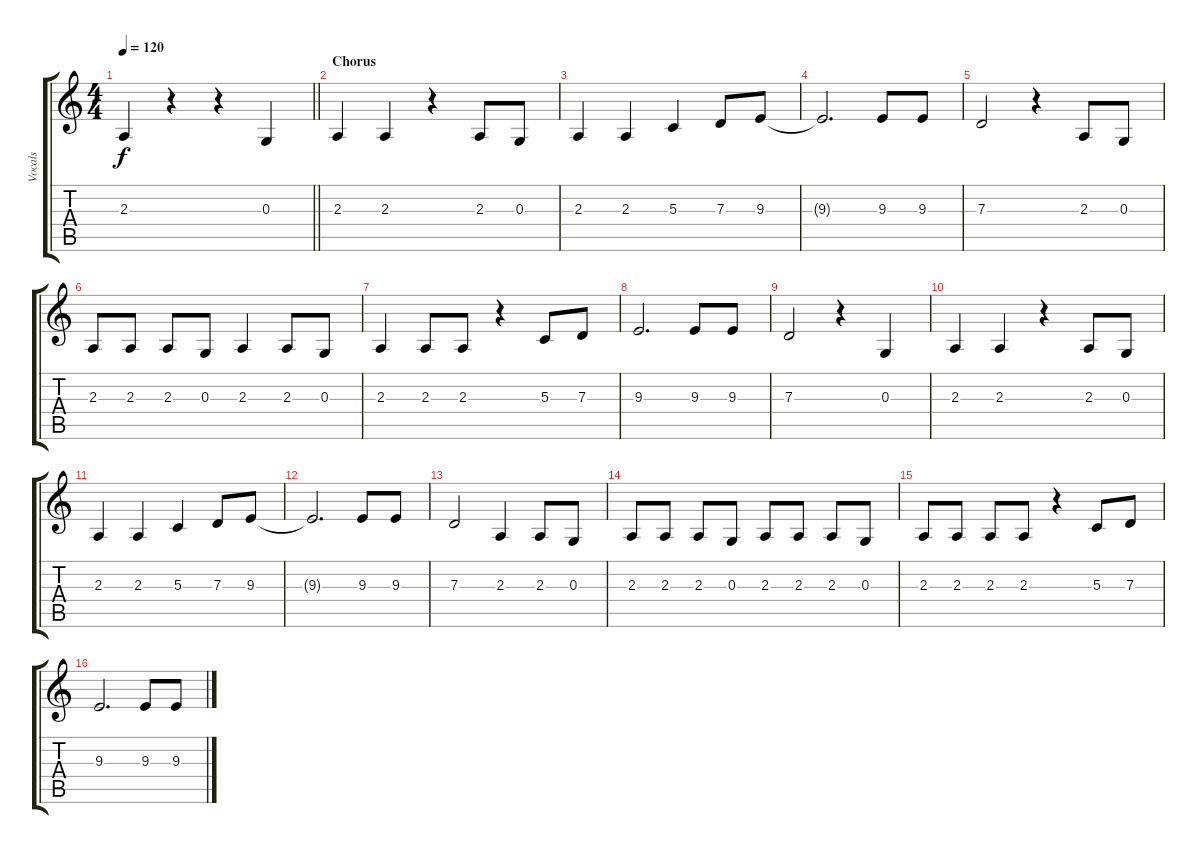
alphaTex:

\track ("Vocals" "Vocals") {instrument whistle}
\staff {score tabs}
\tuning (E4 B3 G3 D3 A2 E2) {hide}
\ts (4 4)
\tempo 120
\clef g2
\barLineRight lightlight
\ks c
2.3.4{dy f} r.4 r.4 0.3.4 |
\section ("" "Chorus")
2.3.4 2.3.4 r.4 2.3.8 0.3.8 |
2.3.4 2.3.4 5.3.4 7.3.8 9.3.8 |
9.3{t}.2{d} 9.3.8 9.3.8 |
7.3.2 r.4 2.3.8 0.3.8 |
2.3.8 2.3.8 2.3.8 0.3.8 2.3.4 2.3.8 0.3.8 |
2.3.4 2.3.8 2.3.8 r.4 5.3.8 7.3.8 |
9.3.2{d} 9.3.8 9.3.8 |
7.3.2 r.4 0.3.4 |
2.3.4 2.3.4 r.4 2.3.8 0.3.8 |
2.3.4 2.3.4 5.3.4 7.3.8 9.3.8 |
9.3{t}.2{d} 9.3.8 9.3.8 |
7.3.2 2.3.4 2.3.8 0.3.8 |
2.3.8 2.3.8 2.3.8 0.3.8 2.3.8 2.3.8 2.3.8 0.3.8 |
2.3.8 2.3.8 2.3.8 2.3.8 r.4 5.3.8 7.3.8 |
9.3.2{d} 9.3.8 9.3.8
